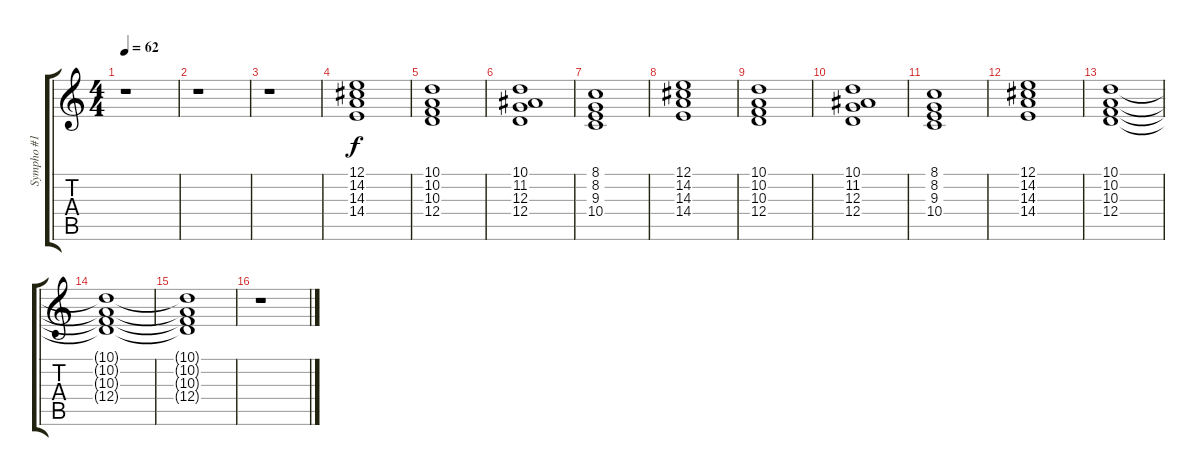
\track ("Sympho #1" "Sympho #1") {instrument synthstrings1}
\staff {score tabs}
\tuning (E4 B3 G3 D3 A2 E2) {hide}
\ts (4 4)
\tempo 62
\clef g2
\ks c
r.1{dy f} |
r.1 |
r.1 |
(12.1 14.2 14.3 14.4).1{volume 10 instrument synthstrings1} |
(10.1 10.2 10.3 12.4).1 |
(10.1 11.2 12.3 12.4).1 |
(8.1 8.2 9.3 10.4).1 |
(12.1 14.2 14.3 14.4).1 |
(10.1 10.2 10.3 12.4).1 |
(10.1 11.2 12.3 12.4).1 |
(8.1 8.2 9.3 10.4).1 |
(12.1 14.2 14.3 14.4).1 |
(10.1 10.2 10.3 12.4).1 |
(10.1{t} 10.2{t} 10.3{t} 12.4{t}).1 |
(10.1{t} 10.2{t} 10.3{t} 12.4{t}).1 |
r.1
